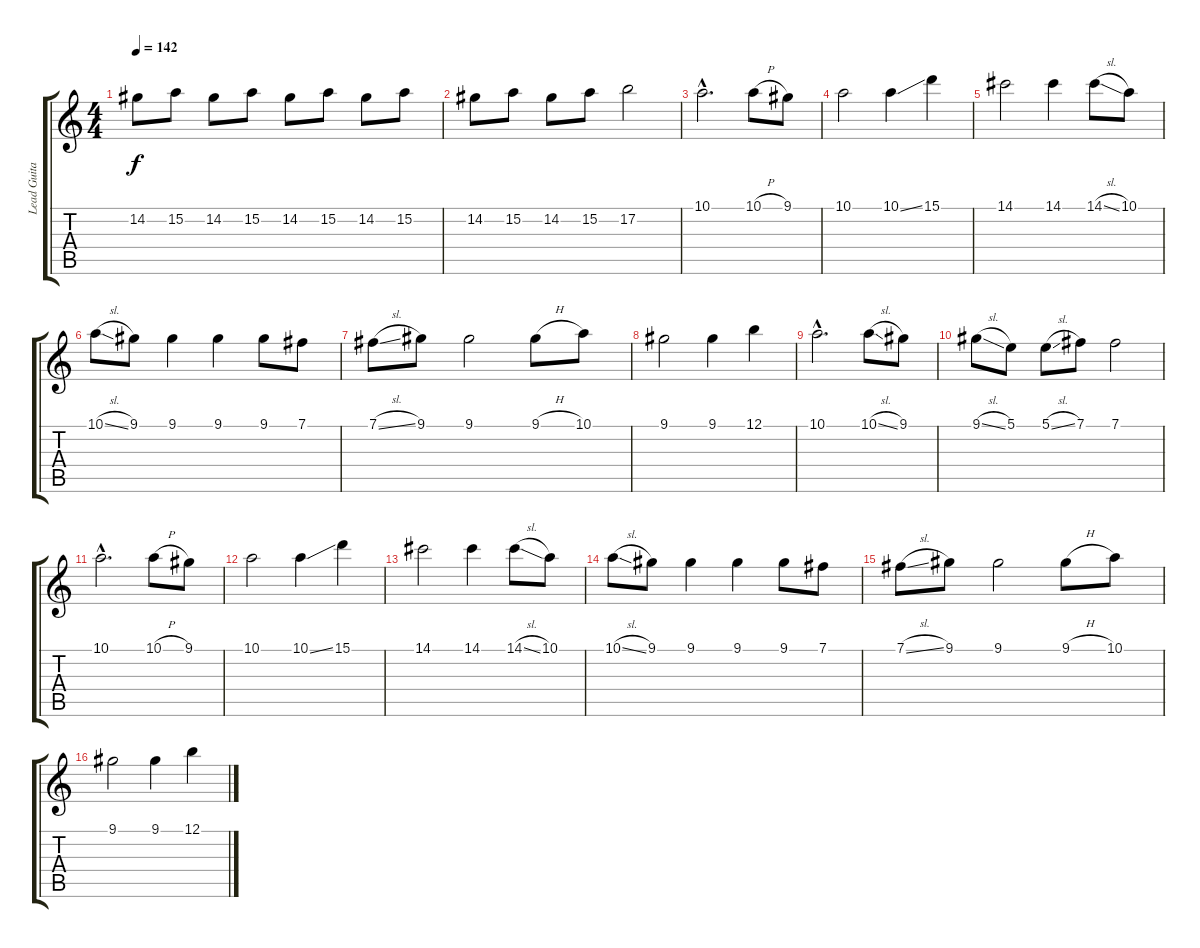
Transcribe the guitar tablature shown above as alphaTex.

\track ("Lead Guitar 1" "Lead Guita") {instrument distortionguitar}
\staff {score tabs}
\tuning (B3 Gb3 D3 A2 E2 B1) {hide}
\ts (4 4)
\tempo 142
\clef g2
\ks c
14.2.8{dy f} 15.2.8 14.2.8 15.2.8 14.2.8 15.2.8 14.2.8 15.2.8 |
14.2.8 15.2.8 14.2.8 15.2.8 17.2.2 |
10.1{hac}.2{d} 10.1{h}.8 9.1.8 |
10.1.2 10.1{ss}.4 15.1.4 |
14.1.2 14.1.4 14.1{sl}.8 10.1.8 |
10.1{sl}.8 9.1.8 9.1.4 9.1.4 9.1.8 7.1.8 |
7.1{sl}.8 9.1.8 9.1.2 9.1{h}.8 10.1.8 |
9.1.2 9.1.4 12.1.4 |
10.1{hac}.2{d} 10.1{sl}.8 9.1.8 |
9.1{sl}.8 5.1.8 5.1{sl}.8 7.1.8 7.1.2 |
10.1{hac}.2{d} 10.1{h}.8 9.1.8 |
10.1.2 10.1{ss}.4 15.1.4 |
14.1.2 14.1.4 14.1{sl}.8 10.1.8 |
10.1{sl}.8 9.1.8 9.1.4 9.1.4 9.1.8 7.1.8 |
7.1{sl}.8 9.1.8 9.1.2 9.1{h}.8 10.1.8 |
9.1.2 9.1.4 12.1.4
